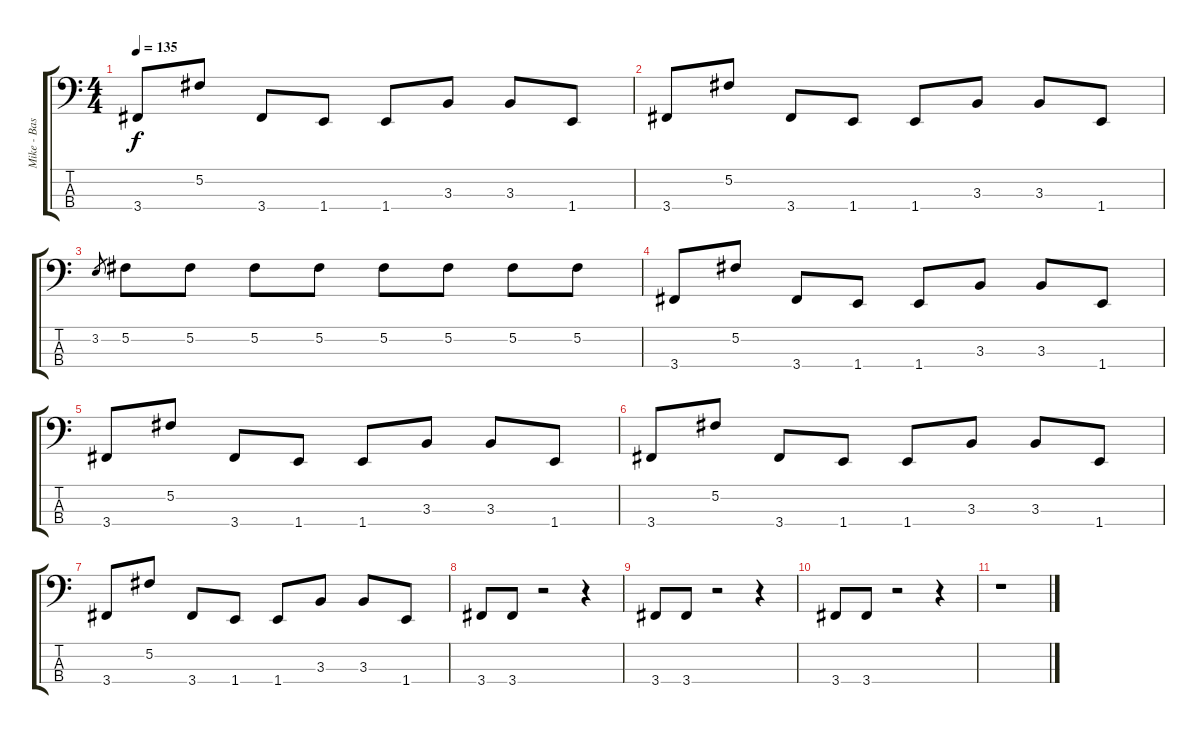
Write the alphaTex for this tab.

\track ("Mike - Bass Left" "Mike - Bas") {instrument electricbasspick}
\staff {score tabs}
\tuning (Gb2 Db2 Ab1 Eb1) {hide}
\ts (4 4)
\tempo 135
\clef f4
\ks c
3.4.8{dy f} 5.2.8 3.4.8 1.4.8 1.4.8 3.3.8 3.3.8 1.4.8 |
3.4.8 5.2.8 3.4.8 1.4.8 1.4.8 3.3.8 3.3.8 1.4.8 |
3.2.8{gr} 5.2.8 5.2.8 5.2.8 5.2.8 5.2.8 5.2.8 5.2.8 5.2.8 |
3.4.8 5.2.8 3.4.8 1.4.8 1.4.8 3.3.8 3.3.8 1.4.8 |
3.4.8 5.2.8 3.4.8 1.4.8 1.4.8 3.3.8 3.3.8 1.4.8 |
3.4.8 5.2.8 3.4.8 1.4.8 1.4.8 3.3.8 3.3.8 1.4.8 |
3.4.8 5.2.8 3.4.8 1.4.8 1.4.8 3.3.8 3.3.8 1.4.8 |
3.4.8 3.4.8 r.2 r.4 |
3.4.8 3.4.8 r.2 r.4 |
3.4.8 3.4.8 r.2 r.4 |
r.1
